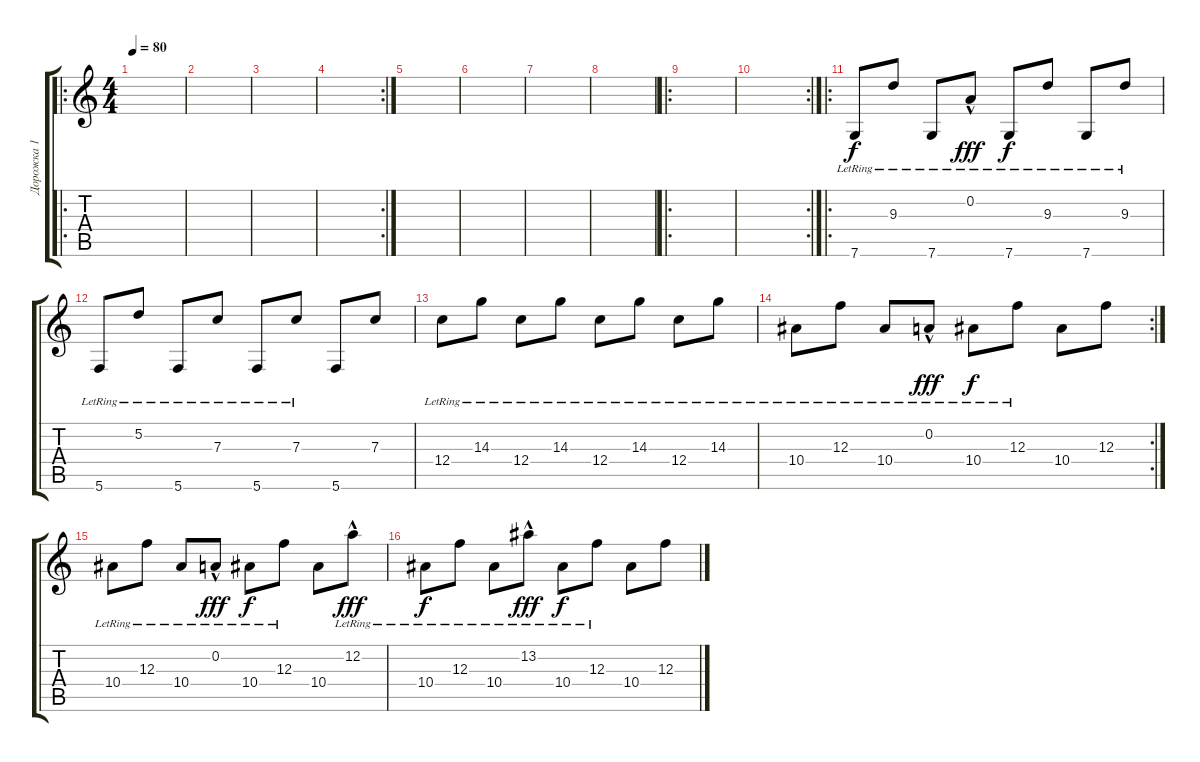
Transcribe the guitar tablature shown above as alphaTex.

\track ("Дорожка 1" "Дорожка 1") {instrument acousticguitarsteel}
\staff {score tabs}
\tuning (D4 A3 F3 C3 G2 C2) {hide}
\ro
\ts (4 4)
\tempo 80
\clef g2
\ks c
|
|
|
\rc 2
|
|
|
|
|
\ro
|
\rc 2
|
\ro
7.6{lr}.8 9.3{lr}.8 7.6{lr}.8 0.2{hac lr}.8{dy fff} 7.6{lr}.8{dy f} 9.3{lr}.8 7.6{lr}.8 9.3{lr}.8 |
5.6{lr}.8 5.2{lr}.8 5.6{lr}.8 7.3{lr}.8 5.6{lr}.8 7.3{lr}.8 5.6.8 7.3.8 |
12.4{lr}.8 14.3{lr}.8 12.4{lr}.8 14.3{lr}.8 12.4{lr}.8 14.3{lr}.8 12.4{lr}.8 14.3{lr}.8 |
\rc 2
10.4{lr}.8 12.3{lr}.8 10.4{lr}.8 0.2{hac lr}.8{dy fff} 10.4{lr}.8{dy f} 12.3{lr}.8 10.4.8 12.3.8 |
10.4{lr}.8 12.3{lr}.8 10.4{lr}.8 0.2{hac lr}.8{dy fff} 10.4{lr}.8{dy f} 12.3{lr}.8 10.4.8 12.2{hac lr}.8{dy fff} |
10.4{lr}.8{dy f} 12.3{lr}.8 10.4{lr}.8 13.2{hac lr}.8{dy fff} 10.4{lr}.8{dy f} 12.3{lr}.8 10.4.8 12.3.8
